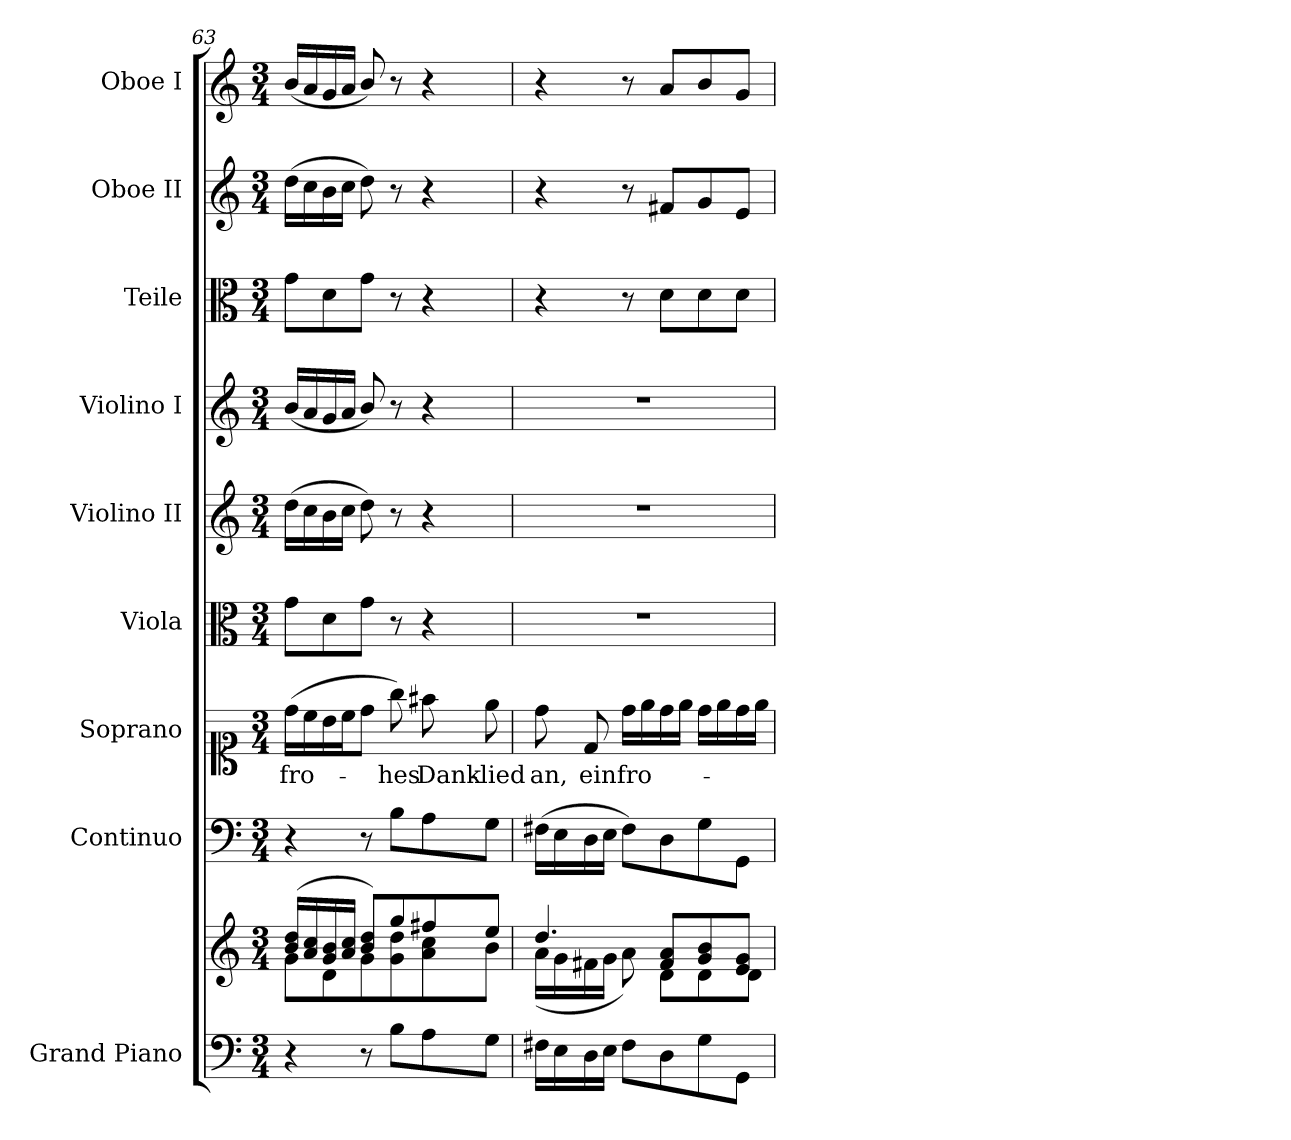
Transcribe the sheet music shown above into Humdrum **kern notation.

**kern	**kern	**kern	**kern	**text	**kern	**kern	**kern	**kern	**kern	**kern
*part9	*part9	*part8	*part7	*part7	*part6	*part5	*part4	*part3	*part2	*part1
*staff10	*staff9	*staff8	*staff7	*staff7	*staff6	*staff5	*staff4	*staff3	*staff2	*staff1
*I"Grand Piano	*	*I"Continuo	*I"Soprano	*	*I"Viola	*I"Violino II	*I"Violino I	*I"Teile	*I"Oboe II	*I"Oboe I
*I'Pno	*	*	*	*	*	*	*	*	*I'Ob	*I'Ob
*clefF4	*clefG2	*clefF4	*clefC1	*	*clefC3	*clefG2	*clefG2	*clefC3	*clefG2	*clefG2
*k[]	*k[]	*k[]	*k[]	*	*k[]	*k[]	*k[]	*k[]	*k[]	*k[]
*M3/4	*M3/4	*M3/4	*M3/4	*	*M3/4	*M3/4	*M3/4	*M3/4	*M3/4	*M3/4
=63	=63	=63	=63	=63	=63	=63	=63	=63	=63	=63
*	*^	*	*	*	*	*	*	*	*	*
!	!	!	!	!	!LO:LY:b	!	!	!	!	!	!
4r	(>16b/ 16dd/LL	8g\L	4r	(>16dd\LL	fro-	8g\L	(>16dd\LL	(<16b/LL	8g\L	(>16dd\LL	(<16b/LL
.	16a/ 16cc/	.	.	16cc\	.	.	16cc\	16a/	.	16cc\	16a/
.	16g/ 16b/	8d\	.	16b\	.	8d\	16b\	16g/	8d\	16b\	16g/
.	16a/ 16cc/JJ	.	.	16cc\J	.	.	16cc\JJ	16a/JJ	.	16cc\JJ	16a/JJ
8r	8b/ 8dd/L)	8g\	8r	8dd\J	.	8g\J	8dd\)	8b/)	8g\J	8dd\)	8b/)
!	!	!	!	!	!LO:LY:b	!	!	!	!	!	!
8B\L	8gg/	8g\ 8dd\	8B\L	8gg\)	hes	8r	8r	8r	8r	8r	8r
!	!	!	!	!	!LO:LY:b	!	!	!	!	!	!
8A\	8ff#X/	8a\ 8cc\	8A\	8ff#X\	Dank-	4r	4r	4r	4r	4r	4r
!	!	!	!	!	!LO:LY:b	!	!	!	!	!	!
8G\J	8ee/J	8b\J	8G\J	8ee\	-lied	.	.	.	.	.	.
=64	=64	=64	=64	=64	=64	=64	=64	=64	=64	=64	=64
!	!	!	!	!	!LO:LY:b	!	!	!	!	!	!
16F#X\LL	4.dd/	(<16a\LL	(>16F#X\LL	8dd\	an,	2.r	2.r	2.r	4r	4r	4r
16E\	.	16g\	16E\	.	.	.	.	.	.	.	.
!	!	!	!	!	!LO:LY:b	!	!	!	!	!	!
16D\	.	16f#X\	16D\	8d/	ein	.	.	.	.	.	.
16E\JJ	.	16g\JJ	16E\JJ	.	.	.	.	.	.	.	.
!	!	!	!	!	!LO:LY:b	!	!	!	!	!	!
8F#\L	.	8a\)	8F#\L)	16dd\LL	fro-	.	.	.	8r	8r	8r
.	.	.	.	16ee\	.	.	.	.	.	.	.
8D\	8f#/ 8a/L	8d\L	8D\	16dd\	.	.	.	.	8d\L	8f#X/L	8a/L
.	.	.	.	16ee\JJ	.	.	.	.	.	.	.
8G\	8g/ 8b/	8d\	8G\	16dd\LL	.	.	.	.	8d\	8g/	8b/
.	.	.	.	16ee\	.	.	.	.	.	.	.
8GG\J	8e/ 8g/J	8d\J	8GG\J	16dd\	.	.	.	.	8d\J	8e/J	8g/J
.	.	.	.	16ee\JJ	.	.	.	.	.	.	.
*	*v	*v	*	*	*	*	*	*	*	*	*
=	=	=	=	=	=	=	=	=	=	=
*-	*-	*-	*-	*-	*-	*-	*-	*-	*-	*-
